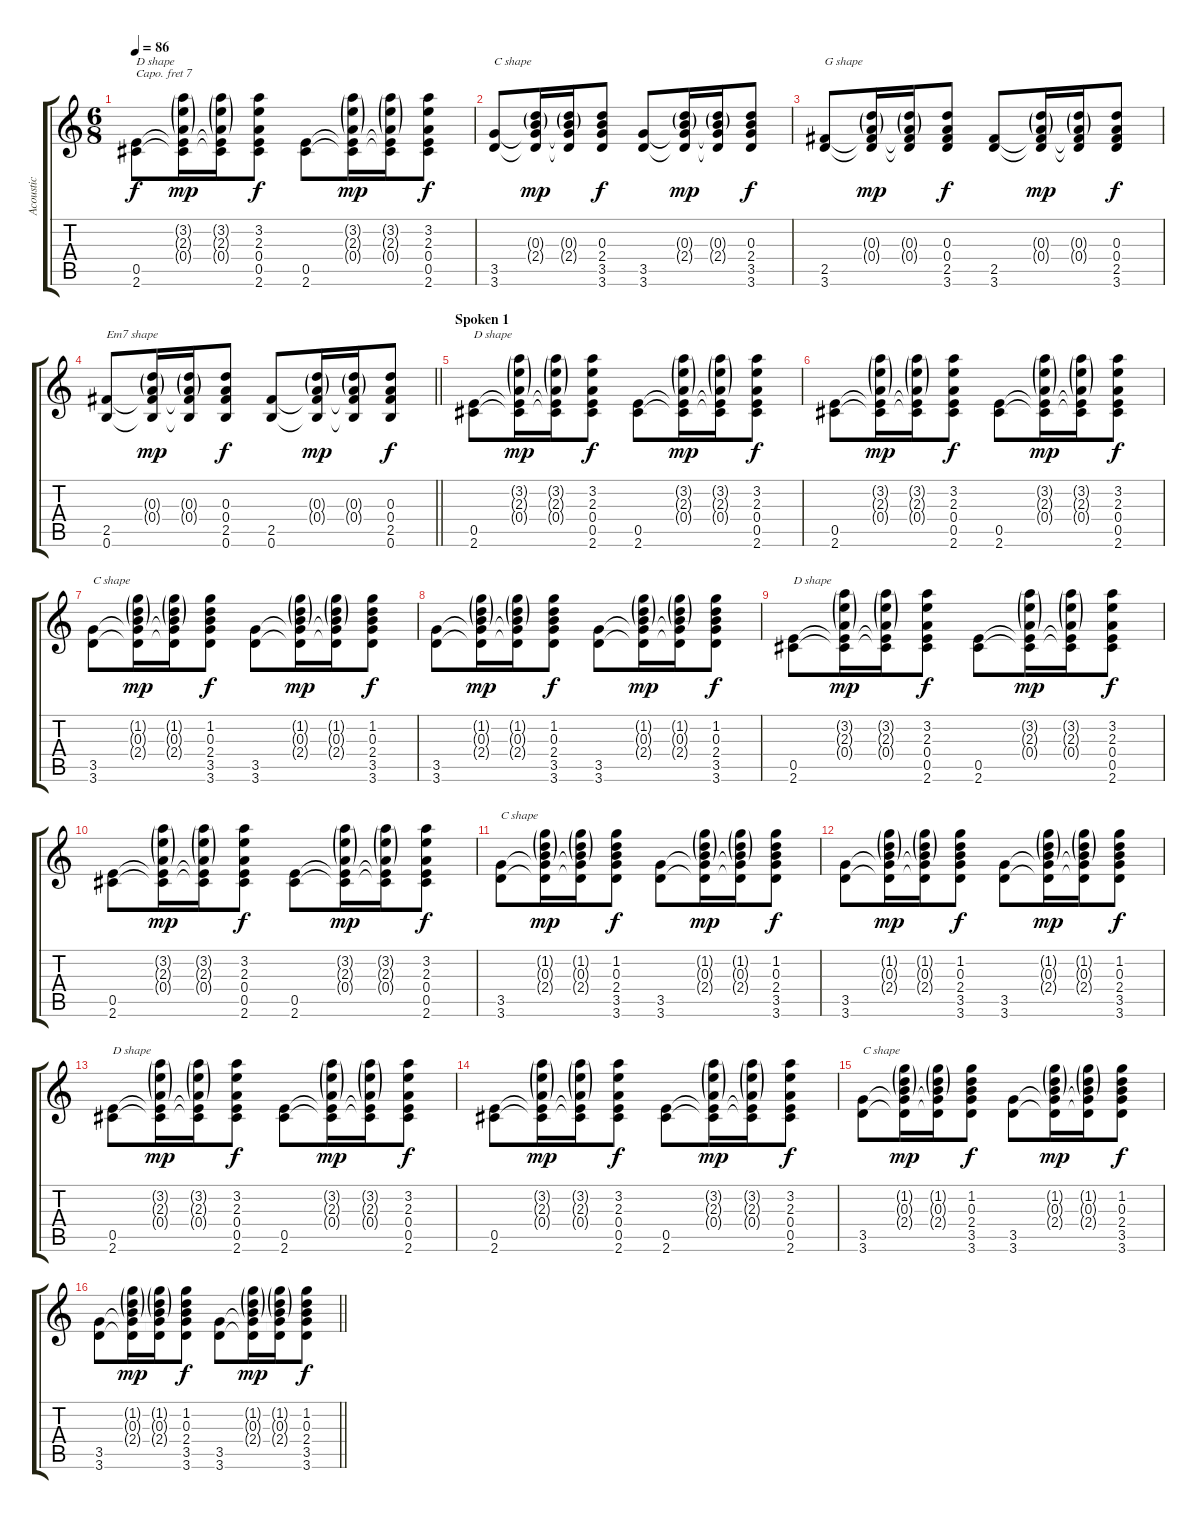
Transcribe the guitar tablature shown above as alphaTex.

\track ("Acoustic" "Acoustic") {instrument acousticguitarsteel}
\staff {score tabs}
\capo 7
\tuning (E4 B3 G3 D3 A2 E2) {hide}
\ts (6 8)
\tempo 86
\clef g2
\ks c
(0.5 2.6).8{txt "D shape" dy f} (3.2{g} 2.3{g} 0.4{g} 0.5{t} 2.6{t}).16{dy mp} (3.2{g} 2.3{g} 0.4{g} 0.5{t} 2.6{t}).16 (3.2 2.3 0.4 0.5 2.6).8{dy f} (0.5 2.6).8 (3.2{g} 2.3{g} 0.4{g} 0.5{t} 2.6{t}).16{dy mp} (3.2{g} 2.3{g} 0.4{g} 0.5{t} 2.6{t}).16 (3.2 2.3 0.4 0.5 2.6).8{dy f} |
(3.5 3.6).8{txt "C shape"} (0.3{g} 2.4{g} 3.5{t} 3.6{t}).16{dy mp} (0.3{g} 2.4{g} 3.5{t} 3.6{t}).16 (0.3 2.4 3.5 3.6).8{dy f} (3.5 3.6).8 (0.3{g} 2.4{g} 3.5{t} 3.6{t}).16{dy mp} (0.3{g} 2.4{g} 3.5{t} 3.6{t}).16 (0.3 2.4 3.5 3.6).8{dy f} |
(2.5 3.6).8{txt "G shape"} (0.3{g} 0.4{g} 2.5{t} 3.6{t}).16{dy mp} (0.3{g} 0.4{g} 2.5{t} 3.6{t}).16 (0.3 0.4 2.5 3.6).8{dy f} (2.5 3.6).8 (0.3{g} 0.4{g} 2.5{t} 3.6{t}).16{dy mp} (0.3{g} 0.4{g} 2.5{t} 3.6{t}).16 (0.3 0.4 2.5 3.6).8{dy f} |
\barLineRight lightlight
(2.5 0.6).8{txt "Em7 shape"} (0.3{g} 0.4{g} 2.5{t} 0.6{t}).16{dy mp} (0.3{g} 0.4{g} 2.5{t} 0.6{t}).16 (0.3 0.4 2.5 0.6).8{dy f} (2.5 0.6).8 (0.3{g} 0.4{g} 2.5{t} 0.6{t}).16{dy mp} (0.3{g} 0.4{g} 2.5{t} 0.6{t}).16 (0.3 0.4 2.5 0.6).8{dy f} |
\section ("" "Spoken 1")
(0.5 2.6).8{txt "D shape"} (3.2{g} 2.3{g} 0.4{g} 0.5{t} 2.6{t}).16{dy mp} (3.2{g} 2.3{g} 0.4{g} 0.5{t} 2.6{t}).16 (3.2 2.3 0.4 0.5 2.6).8{dy f} (0.5 2.6).8 (3.2{g} 2.3{g} 0.4{g} 0.5{t} 2.6{t}).16{dy mp} (3.2{g} 2.3{g} 0.4{g} 0.5{t} 2.6{t}).16 (3.2 2.3 0.4 0.5 2.6).8{dy f} |
(0.5 2.6).8 (3.2{g} 2.3{g} 0.4{g} 0.5{t} 2.6{t}).16{dy mp} (3.2{g} 2.3{g} 0.4{g} 0.5{t} 2.6{t}).16 (3.2 2.3 0.4 0.5 2.6).8{dy f} (0.5 2.6).8 (3.2{g} 2.3{g} 0.4{g} 0.5{t} 2.6{t}).16{dy mp} (3.2{g} 2.3{g} 0.4{g} 0.5{t} 2.6{t}).16 (3.2 2.3 0.4 0.5 2.6).8{dy f} |
(3.5 3.6).8{txt "C shape"} (1.2{g} 0.3{g} 2.4{g} 3.5{t} 3.6{t}).16{dy mp} (1.2{g} 0.3{g} 2.4{g} 3.5{t} 3.6{t}).16 (1.2 0.3 2.4 3.5 3.6).8{dy f} (3.5 3.6).8 (1.2{g} 0.3{g} 2.4{g} 3.5{t} 3.6{t}).16{dy mp} (1.2{g} 0.3{g} 2.4{g} 3.5{t} 3.6{t}).16 (1.2 0.3 2.4 3.5 3.6).8{dy f} |
(3.5 3.6).8 (1.2{g} 0.3{g} 2.4{g} 3.5{t} 3.6{t}).16{dy mp} (1.2{g} 0.3{g} 2.4{g} 3.5{t} 3.6{t}).16 (1.2 0.3 2.4 3.5 3.6).8{dy f} (3.5 3.6).8 (1.2{g} 0.3{g} 2.4{g} 3.5{t} 3.6{t}).16{dy mp} (1.2{g} 0.3{g} 2.4{g} 3.5{t} 3.6{t}).16 (1.2 0.3 2.4 3.5 3.6).8{dy f} |
(0.5 2.6).8{txt "D shape"} (3.2{g} 2.3{g} 0.4{g} 0.5{t} 2.6{t}).16{dy mp} (3.2{g} 2.3{g} 0.4{g} 0.5{t} 2.6{t}).16 (3.2 2.3 0.4 0.5 2.6).8{dy f} (0.5 2.6).8 (3.2{g} 2.3{g} 0.4{g} 0.5{t} 2.6{t}).16{dy mp} (3.2{g} 2.3{g} 0.4{g} 0.5{t} 2.6{t}).16 (3.2 2.3 0.4 0.5 2.6).8{dy f} |
(0.5 2.6).8 (3.2{g} 2.3{g} 0.4{g} 0.5{t} 2.6{t}).16{dy mp} (3.2{g} 2.3{g} 0.4{g} 0.5{t} 2.6{t}).16 (3.2 2.3 0.4 0.5 2.6).8{dy f} (0.5 2.6).8 (3.2{g} 2.3{g} 0.4{g} 0.5{t} 2.6{t}).16{dy mp} (3.2{g} 2.3{g} 0.4{g} 0.5{t} 2.6{t}).16 (3.2 2.3 0.4 0.5 2.6).8{dy f} |
(3.5 3.6).8{txt "C shape"} (1.2{g} 0.3{g} 2.4{g} 3.5{t} 3.6{t}).16{dy mp} (1.2{g} 0.3{g} 2.4{g} 3.5{t} 3.6{t}).16 (1.2 0.3 2.4 3.5 3.6).8{dy f} (3.5 3.6).8 (1.2{g} 0.3{g} 2.4{g} 3.5{t} 3.6{t}).16{dy mp} (1.2{g} 0.3{g} 2.4{g} 3.5{t} 3.6{t}).16 (1.2 0.3 2.4 3.5 3.6).8{dy f} |
(3.5 3.6).8 (1.2{g} 0.3{g} 2.4{g} 3.5{t} 3.6{t}).16{dy mp} (1.2{g} 0.3{g} 2.4{g} 3.5{t} 3.6{t}).16 (1.2 0.3 2.4 3.5 3.6).8{dy f} (3.5 3.6).8 (1.2{g} 0.3{g} 2.4{g} 3.5{t} 3.6{t}).16{dy mp} (1.2{g} 0.3{g} 2.4{g} 3.5{t} 3.6{t}).16 (1.2 0.3 2.4 3.5 3.6).8{dy f} |
(0.5 2.6).8{txt "D shape"} (3.2{g} 2.3{g} 0.4{g} 0.5{t} 2.6{t}).16{dy mp} (3.2{g} 2.3{g} 0.4{g} 0.5{t} 2.6{t}).16 (3.2 2.3 0.4 0.5 2.6).8{dy f} (0.5 2.6).8 (3.2{g} 2.3{g} 0.4{g} 0.5{t} 2.6{t}).16{dy mp} (3.2{g} 2.3{g} 0.4{g} 0.5{t} 2.6{t}).16 (3.2 2.3 0.4 0.5 2.6).8{dy f} |
(0.5 2.6).8 (3.2{g} 2.3{g} 0.4{g} 0.5{t} 2.6{t}).16{dy mp} (3.2{g} 2.3{g} 0.4{g} 0.5{t} 2.6{t}).16 (3.2 2.3 0.4 0.5 2.6).8{dy f} (0.5 2.6).8 (3.2{g} 2.3{g} 0.4{g} 0.5{t} 2.6{t}).16{dy mp} (3.2{g} 2.3{g} 0.4{g} 0.5{t} 2.6{t}).16 (3.2 2.3 0.4 0.5 2.6).8{dy f} |
(3.5 3.6).8{txt "C shape"} (1.2{g} 0.3{g} 2.4{g} 3.5{t} 3.6{t}).16{dy mp} (1.2{g} 0.3{g} 2.4{g} 3.5{t} 3.6{t}).16 (1.2 0.3 2.4 3.5 3.6).8{dy f} (3.5 3.6).8 (1.2{g} 0.3{g} 2.4{g} 3.5{t} 3.6{t}).16{dy mp} (1.2{g} 0.3{g} 2.4{g} 3.5{t} 3.6{t}).16 (1.2 0.3 2.4 3.5 3.6).8{dy f} |
\barLineRight lightlight
(3.5 3.6).8 (1.2{g} 0.3{g} 2.4{g} 3.5{t} 3.6{t}).16{dy mp} (1.2{g} 0.3{g} 2.4{g} 3.5{t} 3.6{t}).16 (1.2 0.3 2.4 3.5 3.6).8{dy f} (3.5 3.6).8 (1.2{g} 0.3{g} 2.4{g} 3.5{t} 3.6{t}).16{dy mp} (1.2{g} 0.3{g} 2.4{g} 3.5{t} 3.6{t}).16 (1.2 0.3 2.4 3.5 3.6).8{dy f}
